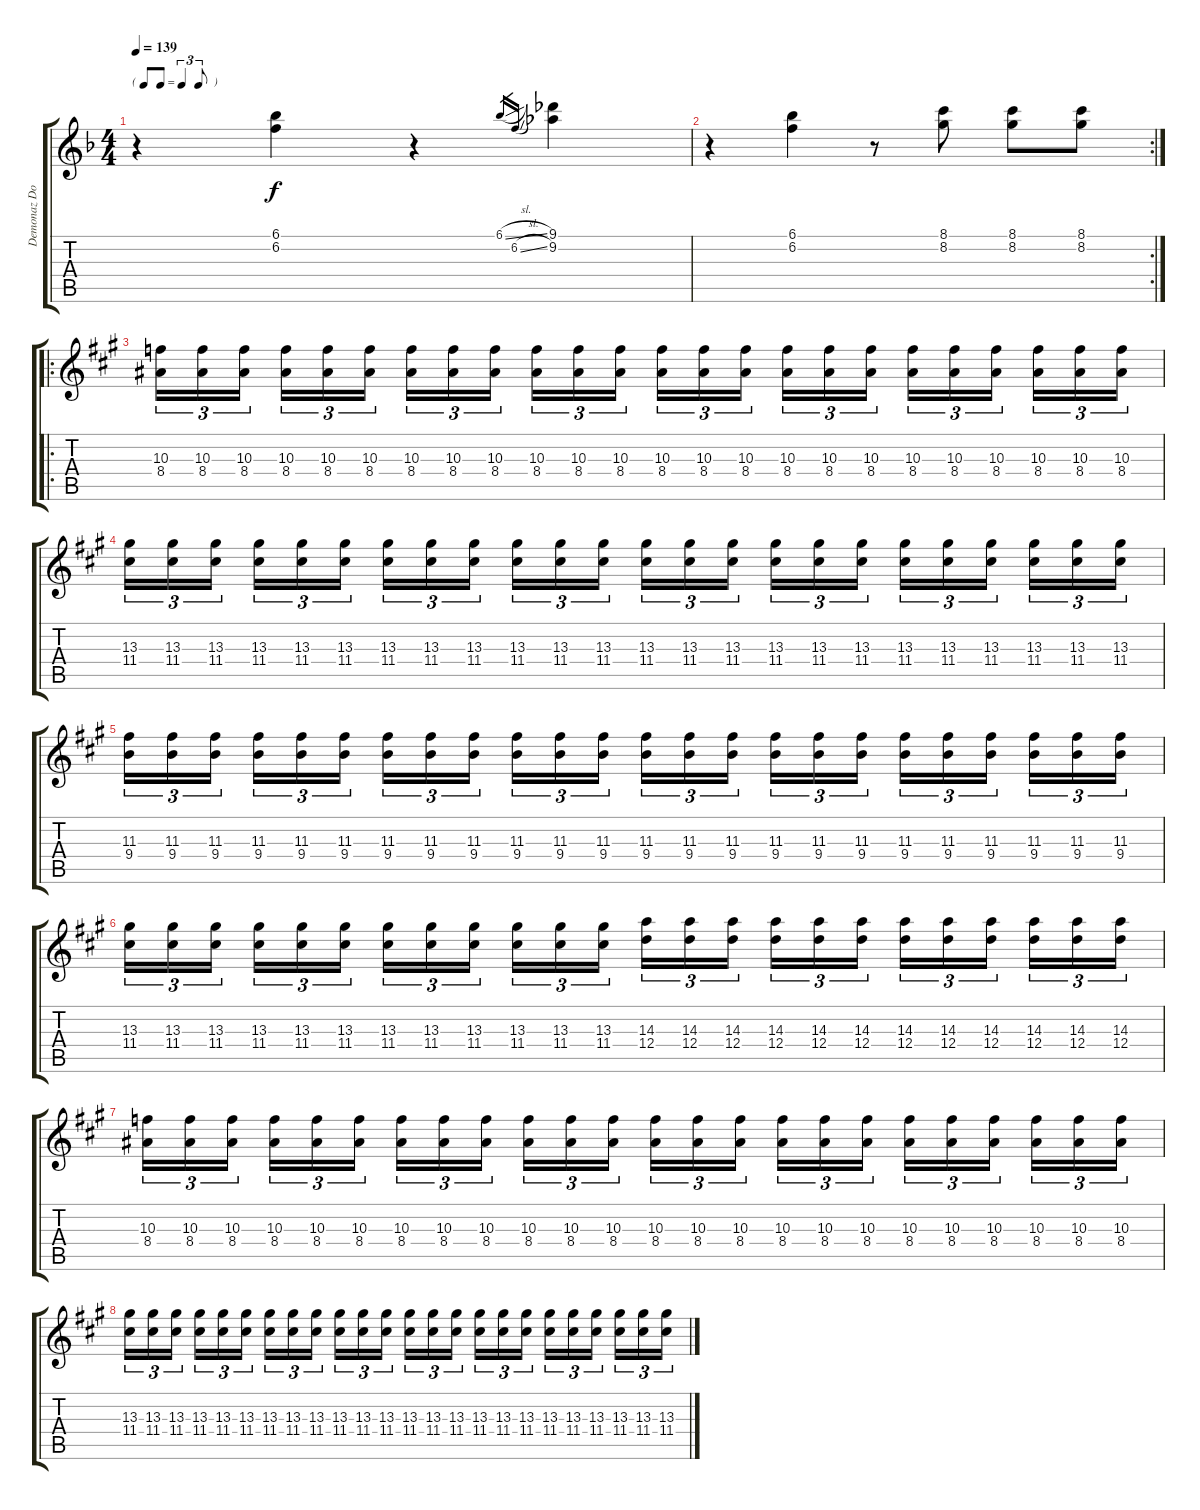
\track ("Demonaz Doom Occulta" "Demonaz Do") {instrument overdrivenguitar}
\staff {score tabs}
\tuning (E4 B3 G3 D3 A2 E2) {hide}
\ts (4 4)
\tf triplet8th
\tempo 139
\clef g2
\ks f
r.4{dy f} (6.1 6.2).4 r.4 6.1{sl}.16{gr} 6.2{sl}.16{gr} (9.1 9.2).4 |
\rc 2
r.4 (6.1 6.2).4 r.8 (8.1 8.2).8 (8.1 8.2).8 (8.1 8.2).8 |
\ro
\ks a
(10.3 8.4).16{tu (3 2)} (10.3 8.4).16{tu (3 2)} (10.3 8.4).16{tu (3 2) beam splitsecondary} (10.3 8.4).16{tu (3 2)} (10.3 8.4).16{tu (3 2)} (10.3 8.4).16{tu (3 2)} (10.3 8.4).16{tu (3 2)} (10.3 8.4).16{tu (3 2)} (10.3 8.4).16{tu (3 2) beam splitsecondary} (10.3 8.4).16{tu (3 2)} (10.3 8.4).16{tu (3 2)} (10.3 8.4).16{tu (3 2)} (10.3 8.4).16{tu (3 2)} (10.3 8.4).16{tu (3 2)} (10.3 8.4).16{tu (3 2) beam splitsecondary} (10.3 8.4).16{tu (3 2)} (10.3 8.4).16{tu (3 2)} (10.3 8.4).16{tu (3 2)} (10.3 8.4).16{tu (3 2)} (10.3 8.4).16{tu (3 2)} (10.3 8.4).16{tu (3 2) beam splitsecondary} (10.3 8.4).16{tu (3 2)} (10.3 8.4).16{tu (3 2)} (10.3 8.4).16{tu (3 2)} |
(13.3 11.4).16{tu (3 2)} (13.3 11.4).16{tu (3 2)} (13.3 11.4).16{tu (3 2) beam splitsecondary} (13.3 11.4).16{tu (3 2)} (13.3 11.4).16{tu (3 2)} (13.3 11.4).16{tu (3 2)} (13.3 11.4).16{tu (3 2)} (13.3 11.4).16{tu (3 2)} (13.3 11.4).16{tu (3 2) beam splitsecondary} (13.3 11.4).16{tu (3 2)} (13.3 11.4).16{tu (3 2)} (13.3 11.4).16{tu (3 2)} (13.3 11.4).16{tu (3 2)} (13.3 11.4).16{tu (3 2)} (13.3 11.4).16{tu (3 2) beam splitsecondary} (13.3 11.4).16{tu (3 2)} (13.3 11.4).16{tu (3 2)} (13.3 11.4).16{tu (3 2)} (13.3 11.4).16{tu (3 2)} (13.3 11.4).16{tu (3 2)} (13.3 11.4).16{tu (3 2) beam splitsecondary} (13.3 11.4).16{tu (3 2)} (13.3 11.4).16{tu (3 2)} (13.3 11.4).16{tu (3 2)} |
(11.3 9.4).16{tu (3 2)} (11.3 9.4).16{tu (3 2)} (11.3 9.4).16{tu (3 2) beam splitsecondary} (11.3 9.4).16{tu (3 2)} (11.3 9.4).16{tu (3 2)} (11.3 9.4).16{tu (3 2)} (11.3 9.4).16{tu (3 2)} (11.3 9.4).16{tu (3 2)} (11.3 9.4).16{tu (3 2) beam splitsecondary} (11.3 9.4).16{tu (3 2)} (11.3 9.4).16{tu (3 2)} (11.3 9.4).16{tu (3 2)} (11.3 9.4).16{tu (3 2)} (11.3 9.4).16{tu (3 2)} (11.3 9.4).16{tu (3 2) beam splitsecondary} (11.3 9.4).16{tu (3 2)} (11.3 9.4).16{tu (3 2)} (11.3 9.4).16{tu (3 2)} (11.3 9.4).16{tu (3 2)} (11.3 9.4).16{tu (3 2)} (11.3 9.4).16{tu (3 2) beam splitsecondary} (11.3 9.4).16{tu (3 2)} (11.3 9.4).16{tu (3 2)} (11.3 9.4).16{tu (3 2)} |
(13.3 11.4).16{tu (3 2)} (13.3 11.4).16{tu (3 2)} (13.3 11.4).16{tu (3 2) beam splitsecondary} (13.3 11.4).16{tu (3 2)} (13.3 11.4).16{tu (3 2)} (13.3 11.4).16{tu (3 2)} (13.3 11.4).16{tu (3 2)} (13.3 11.4).16{tu (3 2)} (13.3 11.4).16{tu (3 2) beam splitsecondary} (13.3 11.4).16{tu (3 2)} (13.3 11.4).16{tu (3 2)} (13.3 11.4).16{tu (3 2)} (14.3 12.4).16{tu (3 2)} (14.3 12.4).16{tu (3 2)} (14.3 12.4).16{tu (3 2) beam splitsecondary} (14.3 12.4).16{tu (3 2)} (14.3 12.4).16{tu (3 2)} (14.3 12.4).16{tu (3 2)} (14.3 12.4).16{tu (3 2)} (14.3 12.4).16{tu (3 2)} (14.3 12.4).16{tu (3 2) beam splitsecondary} (14.3 12.4).16{tu (3 2)} (14.3 12.4).16{tu (3 2)} (14.3 12.4).16{tu (3 2)} |
(10.3 8.4).16{tu (3 2)} (10.3 8.4).16{tu (3 2)} (10.3 8.4).16{tu (3 2) beam splitsecondary} (10.3 8.4).16{tu (3 2)} (10.3 8.4).16{tu (3 2)} (10.3 8.4).16{tu (3 2)} (10.3 8.4).16{tu (3 2)} (10.3 8.4).16{tu (3 2)} (10.3 8.4).16{tu (3 2) beam splitsecondary} (10.3 8.4).16{tu (3 2)} (10.3 8.4).16{tu (3 2)} (10.3 8.4).16{tu (3 2)} (10.3 8.4).16{tu (3 2)} (10.3 8.4).16{tu (3 2)} (10.3 8.4).16{tu (3 2) beam splitsecondary} (10.3 8.4).16{tu (3 2)} (10.3 8.4).16{tu (3 2)} (10.3 8.4).16{tu (3 2)} (10.3 8.4).16{tu (3 2)} (10.3 8.4).16{tu (3 2)} (10.3 8.4).16{tu (3 2) beam splitsecondary} (10.3 8.4).16{tu (3 2)} (10.3 8.4).16{tu (3 2)} (10.3 8.4).16{tu (3 2)} |
(13.3 11.4).16{tu (3 2)} (13.3 11.4).16{tu (3 2)} (13.3 11.4).16{tu (3 2) beam splitsecondary} (13.3 11.4).16{tu (3 2)} (13.3 11.4).16{tu (3 2)} (13.3 11.4).16{tu (3 2)} (13.3 11.4).16{tu (3 2)} (13.3 11.4).16{tu (3 2)} (13.3 11.4).16{tu (3 2) beam splitsecondary} (13.3 11.4).16{tu (3 2)} (13.3 11.4).16{tu (3 2)} (13.3 11.4).16{tu (3 2)} (13.3 11.4).16{tu (3 2)} (13.3 11.4).16{tu (3 2)} (13.3 11.4).16{tu (3 2) beam splitsecondary} (13.3 11.4).16{tu (3 2)} (13.3 11.4).16{tu (3 2)} (13.3 11.4).16{tu (3 2)} (13.3 11.4).16{tu (3 2)} (13.3 11.4).16{tu (3 2)} (13.3 11.4).16{tu (3 2) beam splitsecondary} (13.3 11.4).16{tu (3 2)} (13.3 11.4).16{tu (3 2)} (13.3 11.4).16{tu (3 2)}
